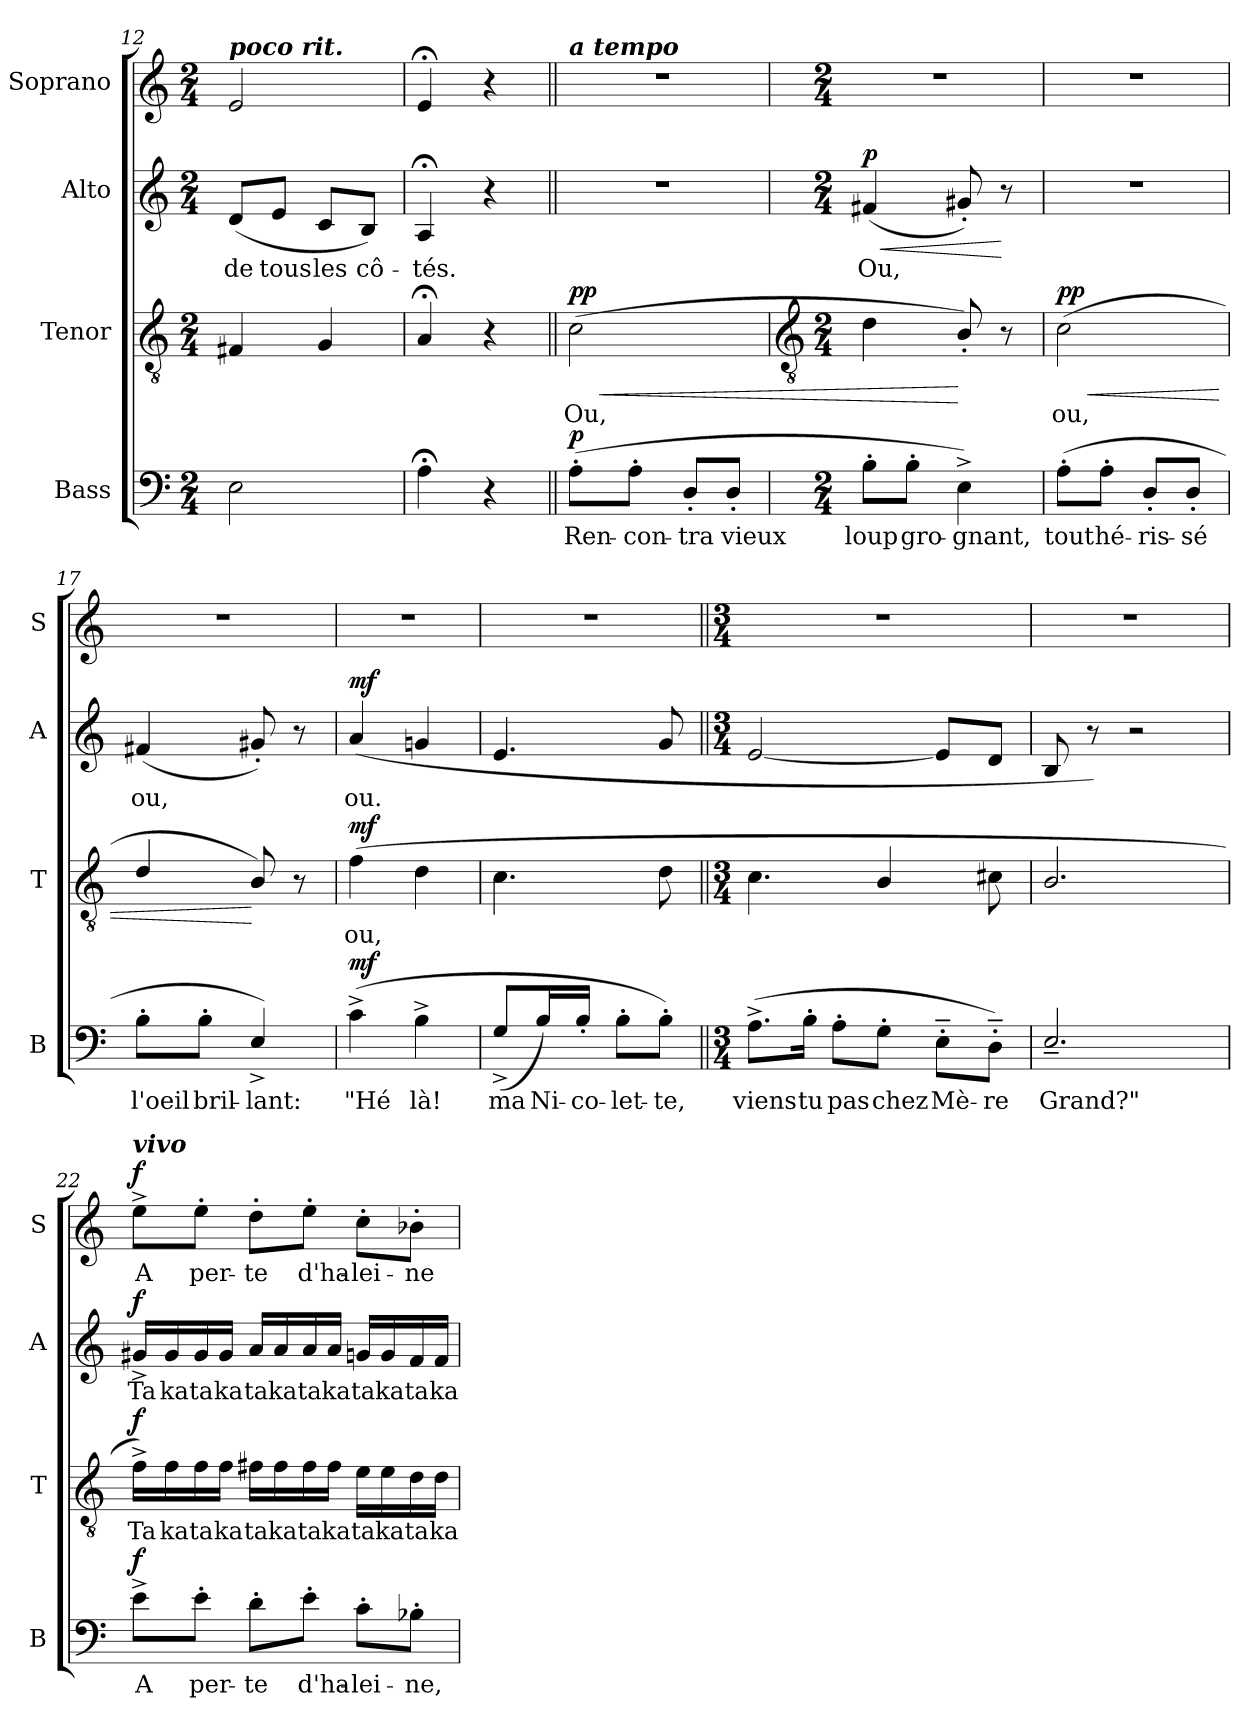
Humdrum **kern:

**kern	**text	**dynam	**kern	**text	**dynam	**kern	**text	**dynam	**kern	**text	**dynam
*part4	*part4	*part4	*part3	*part3	*part3	*part2	*part2	*part2	*part1	*part1	*part1
*staff4	*staff4	*staff4	*staff3	*staff3	*staff3	*staff2	*staff2	*staff2	*staff1	*staff1	*staff1
*I"Bass	*	*	*I"Tenor	*	*	*I"Alto	*	*	*I"Soprano	*	*
*I'B	*	*	*I'T	*	*	*I'A	*	*	*I'S	*	*
*clefF4	*	*	*clefGv2	*	*	*clefG2	*	*	*clefG2	*	*
*k[]	*	*	*k[]	*	*	*k[]	*	*	*k[]	*	*
*M2/4	*	*	*M2/4	*	*	*M2/4	*	*	*M2/4	*	*
=12	=12	=12	=12	=12	=12	=12	=12	=12	=12	=12	=12
!	!	!	!	!	!	!	!	!	!LO:TX:a:Bi:t=poco rit.	!	!
!	!	!	!	!	!	!	!LO:LY:b	!	!	!	!
2E\	.	.	4F#X/	.	.	(<8d/L	de	.	2e/	.	.
!	!	!	!	!	!	!	!LO:LY:b	!	!	!	!
.	.	.	.	.	.	8e/J	tous	.	.	.	.
!	!	!	!	!	!	!	!LO:LY:b	!	!	!	!
.	.	.	4G/	.	.	8c/L	les	.	.	.	.
!	!	!	!	!	!	!	!LO:LY:b	!	!	!	!
.	.	.	.	.	.	8B/J)	cô-	.	.	.	.
=13	=13	=13	=13	=13	=13	=13	=13	=13	=13	=13	=13
!	!	!	!	!	!	!	!LO:LY:b	!	!	!	!
4A;<\	.	.	4A;</	.	.	4A;</	-tés.	.	4e;</	.	.
4r	.	.	4r	.	.	4r	.	.	4r	.	.
=14||	=14||	=14||	=14||	=14||	=14||	=14||	=14||	=14||	=14||	=14||	=14||
*	*	*	*	*	*	*	*	*	*MM90	*	*
!	!	!	!	!	!	!	!	!	!LO:TX:a:Bi:t=a tempo	!	!
!	!LO:LY:b	!LO:DY:b	!	!LO:LY:b	!LO:HP:b	!	!	!	!	!	!
!	!	!	!	!	!LO:DY:n=1:b	!	!	!	!	!	!
(>8A'\L	Ren-	p	(>2c\	Ou,	< pp	2r	.	.	2r	.	.
!	!LO:LY:b	!	!	!	!	!	!	!	!	!	!
8A'\J	-con-	.	.	.	.	.	.	.	.	.	.
!	!LO:LY:b	!	!	!	!	!	!	!	!	!	!
8D'/L	-tra	.	.	.	.	.	.	.	.	.	.
!	!LO:LY:b	!	!	!	!	!	!	!	!	!	!
8D'/J	vieux	.	.	.	.	.	.	.	.	.	.
!!LO:LB:g=z
=15	=15	=15	=15	=15	=15	=15	=15	=15	=15	=15	=15
*	*	*	*clefGv2	*	*	*	*	*	*	*	*
*M2/4	*	*	*M2/4	*	*	*M2/4	*	*	*M2/4	*	*
!	!LO:LY:b	!	!	!	!	!	!LO:LY:b	!LO:HP:b	!	!	!
!	!	!	!	!	!	!	!	!LO:DY:n=1:b	!	!	!
8B'\L	loup	.	4d\	.	.	(<4f#X/	Ou,	< p	2r	.	.
!	!LO:LY:b	!	!	!	!	!	!	!	!	!	!
8B'\J	gro-	.	.	.	.	.	.	.	.	.	.
!	!LO:LY:b	!	!	!	!	!	!	!	!	!	!
4E^\)	-gnant,	.	8B'/)	.	[	8g#X'/)	.	.	.	.	.
.	.	.	8r	.	.	8r	.	[	.	.	.
=16	=16	=16	=16	=16	=16	=16	=16	=16	=16	=16	=16
!	!LO:LY:b	!	!	!LO:LY:b	!LO:HP:b	!	!	!	!	!	!
!	!	!	!	!	!LO:DY:n=1:b	!	!	!	!	!	!
(>8A'\L	tout	.	(<2c\	ou,	< pp	2r	.	.	2r	.	.
!	!LO:LY:b	!	!	!	!	!	!	!	!	!	!
8A'\J	hé-	.	.	.	.	.	.	.	.	.	.
!	!LO:LY:b	!	!	!	!	!	!	!	!	!	!
8D'/L	-ris-	.	.	.	.	.	.	.	.	.	.
!	!LO:LY:b	!	!	!	!	!	!	!	!	!	!
8D'/J	-sé	.	.	.	.	.	.	.	.	.	.
=17	=17	=17	=17	=17	=17	=17	=17	=17	=17	=17	=17
!	!LO:LY:b	!	!	!	!	!	!LO:LY:b	!	!	!	!
8B'\L	l'oeil	.	4d/	.	.	(<4f#X/	ou,	.	2r	.	.
!	!LO:LY:b	!	!	!	!	!	!	!	!	!	!
8B'\J	bril-	.	.	.	.	.	.	.	.	.	.
!	!LO:LY:b	!	!	!	!	!	!	!	!	!	!
4E^/)	-lant:	.	8B/)	.	[	8g#X'/)	.	.	.	.	.
.	.	.	8r	.	.	8r	.	.	.	.	.
=18	=18	=18	=18	=18	=18	=18	=18	=18	=18	=18	=18
!	!LO:LY:b	!LO:DY:b	!	!LO:LY:b	!LO:DY:b	!	!LO:LY:b	!LO:DY:b	!	!	!
(>4c^\	"Hé	mf	(>4f\	ou,	mf	(<4a/	ou.	mf	2r	.	.
!	!LO:LY:b	!	!	!	!	!	!	!	!	!	!
4B^\	là!	.	4d\	.	.	4gni/	.	.	.	.	.
!!LO:PB:g=z
=19	=19	=19	=19	=19	=19	=19	=19	=19	=19	=19	=19
!	!LO:LY:b	!	!	!	!	!	!	!	!	!	!
(>8G^/L	ma	.	4.c\	.	.	4.e/	.	.	2r	.	.
!	!LO:LY:b	!	!	!	!	!	!	!	!	!	!
16B/L)	Ni-	.	.	.	.	.	.	.	.	.	.
!	!LO:LY:b	!	!	!	!	!	!	!	!	!	!
16B'/JJ	-co-	.	.	.	.	.	.	.	.	.	.
!	!LO:LY:b	!	!	!	!	!	!	!	!	!	!
8B'\L	-let-	.	.	.	.	.	.	.	.	.	.
!	!LO:LY:b	!	!	!	!	!	!	!	!	!	!
8B'\J)	-te,	.	8d\	.	.	8g/	.	.	.	.	.
=20||	=20||	=20||	=20||	=20||	=20||	=20||	=20||	=20||	=20||	=20||	=20||
*M3/4	*	*	*M3/4	*	*	*M3/4	*	*	*M3/4	*	*
!	!LO:LY:b	!	!	!	!	!	!	!	!	!	!
(>8.A^\L	viens	.	4.c\	.	.	[2e/	.	.	2.r	.	.
!	!LO:LY:b	!	!	!	!	!	!	!	!	!	!
16B'\Jk	tu	.	.	.	.	.	.	.	.	.	.
!	!LO:LY:b	!	!	!	!	!	!	!	!	!	!
8A'\L	pas	.	.	.	.	.	.	.	.	.	.
!	!LO:LY:b	!	!	!	!	!	!	!	!	!	!
8G'\J	chez	.	4B/	.	.	.	.	.	.	.	.
!	!LO:LY:b	!	!	!	!	!	!	!	!	!	!
8E'~\L	Mè-	.	.	.	.	8e/L]	.	.	.	.	.
!	!LO:LY:b	!	!	!	!	!	!	!	!	!	!
8D'~\J)	-re	.	8c#X\	.	.	8d/J	.	.	.	.	.
=21	=21	=21	=21	=21	=21	=21	=21	=21	=21	=21	=21
!	!LO:LY:b	!	!	!	!	!	!	!	!	!	!
2.E~/	Grand?"	.	2.B/	.	.	8B/	.	.	2.r	.	.
.	.	.	.	.	.	8r)	.	.	.	.	.
.	.	.	.	.	.	2r	.	.	.	.	.
=22	=22	=22	=22	=22	=22	=22	=22	=22	=22	=22	=22
!	!	!	!	!	!	!	!	!	!LO:TX:a:Bi:t=vivo	!	!
!	!LO:LY:b	!LO:DY:b	!	!LO:LY:b	!LO:DY:b	!	!LO:LY:b	!LO:DY:b	!	!LO:LY:b	!LO:DY:b
8e^\L	A	f	16f^\LL)	Ta	f	16g#X^/LL	Ta	f	8ee^\L	A	f
!	!	!	!	!LO:LY:b	!	!	!LO:LY:b	!	!	!	!
.	.	.	16f\	ka	.	16g#/	ka	.	.	.	.
!	!LO:LY:b	!	!	!LO:LY:b	!	!	!LO:LY:b	!	!	!LO:LY:b	!
8e'\J	per-	.	16f\	ta	.	16g#/	ta	.	8ee'\J	per-	.
!	!	!	!	!LO:LY:b	!	!	!LO:LY:b	!	!	!	!
.	.	.	16f\JJ	ka	.	16g#/JJ	ka	.	.	.	.
!	!LO:LY:b	!	!	!LO:LY:b	!	!	!LO:LY:b	!	!	!LO:LY:b	!
8d'\L	-te	.	16f#X\LL	ta	.	16a/LL	ta	.	8dd'\L	-te	.
!	!	!	!	!LO:LY:b	!	!	!LO:LY:b	!	!	!	!
.	.	.	16f#\	ka	.	16a/	ka	.	.	.	.
!	!LO:LY:b	!	!	!LO:LY:b	!	!	!LO:LY:b	!	!	!LO:LY:b	!
8e'\J	d'ha-	.	16f#\	ta	.	16a/	ta	.	8ee'\J	d'ha-	.
!	!	!	!	!LO:LY:b	!	!	!LO:LY:b	!	!	!	!
.	.	.	16f#\JJ	ka	.	16a/JJ	ka	.	.	.	.
!	!LO:LY:b	!	!	!LO:LY:b	!	!	!LO:LY:b	!	!	!LO:LY:b	!
8c'\L	-lei-	.	16e\LL	ta	.	16gn/LL	ta	.	8cc'\L	-lei-	.
!	!	!	!	!LO:LY:b	!	!	!LO:LY:b	!	!	!	!
.	.	.	16e\	ka	.	16g/	ka	.	.	.	.
!	!LO:LY:b	!	!	!LO:LY:b	!	!	!LO:LY:b	!	!	!LO:LY:b	!
8B-X'\J	-ne,	.	16d\	ta	.	16f/	ta	.	8b-X'\J	-ne	.
!	!	!	!	!LO:LY:b	!	!	!LO:LY:b	!	!	!	!
.	.	.	16d\JJ	ka	.	16f/JJ	ka	.	.	.	.
=	=	=	=	=	=	=	=	=	=	=	=
*-	*-	*-	*-	*-	*-	*-	*-	*-	*-	*-	*-
